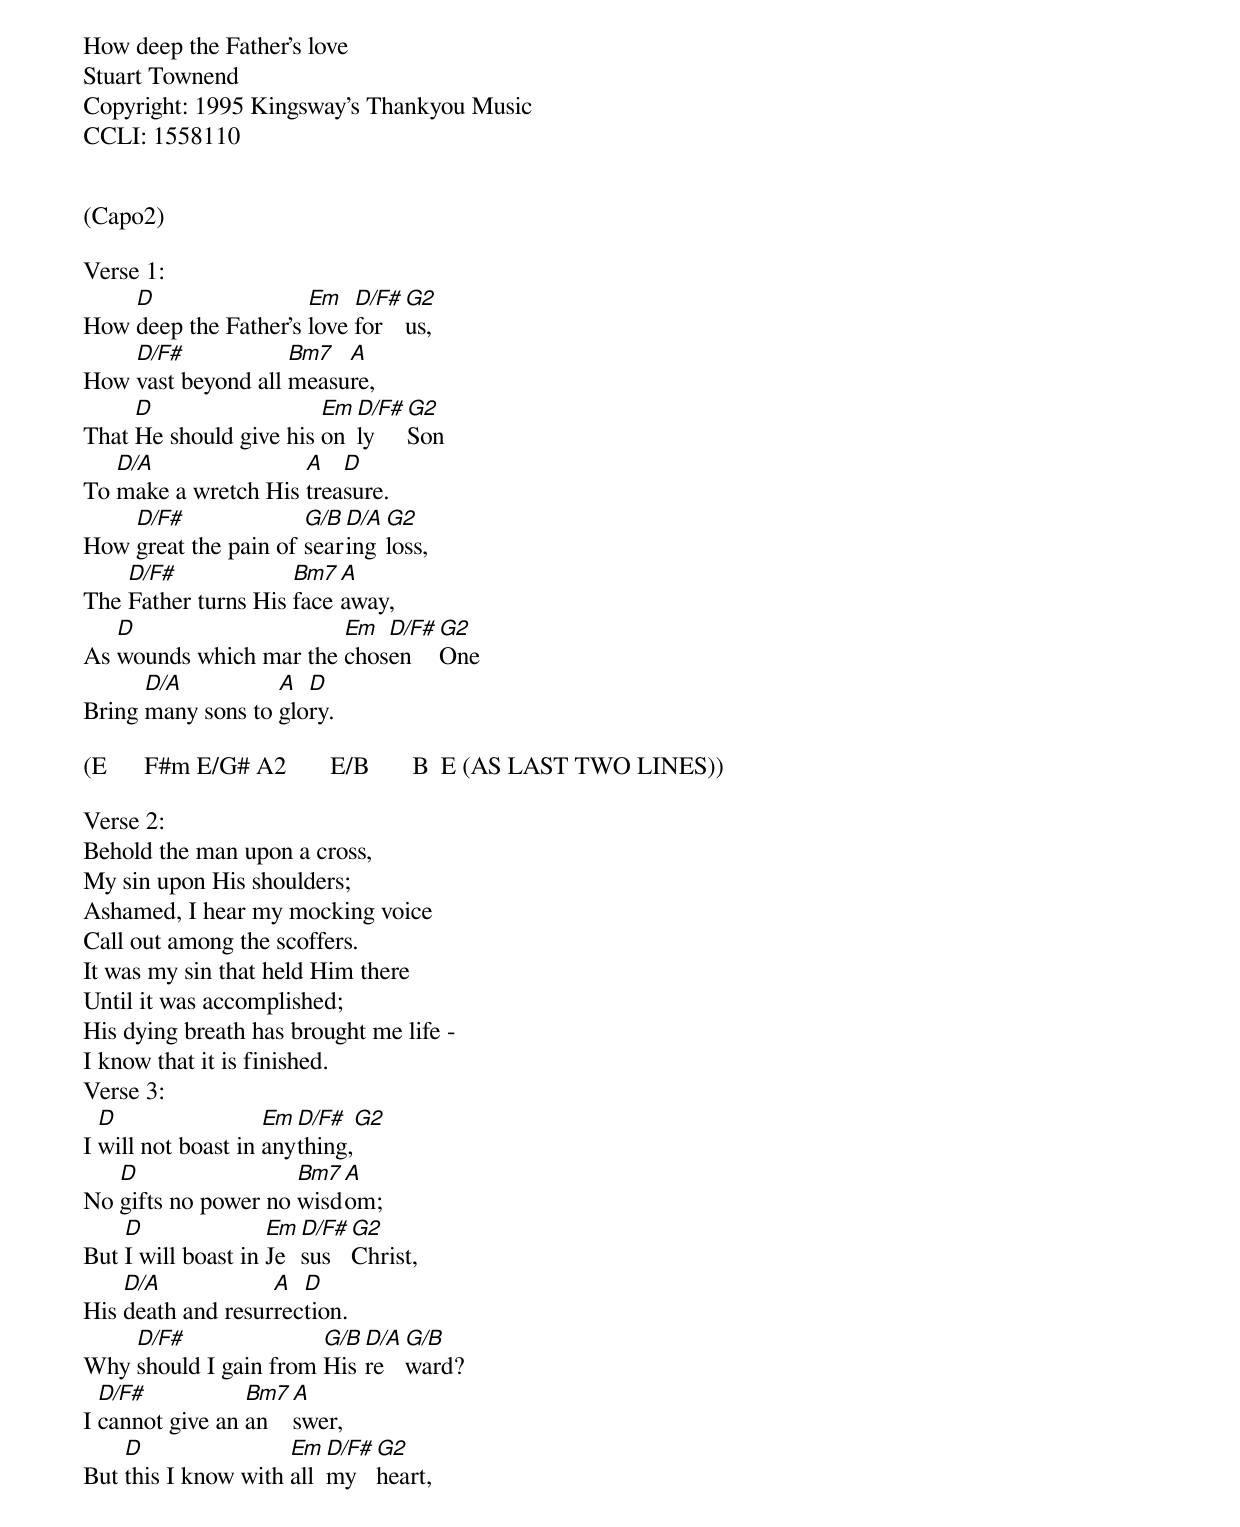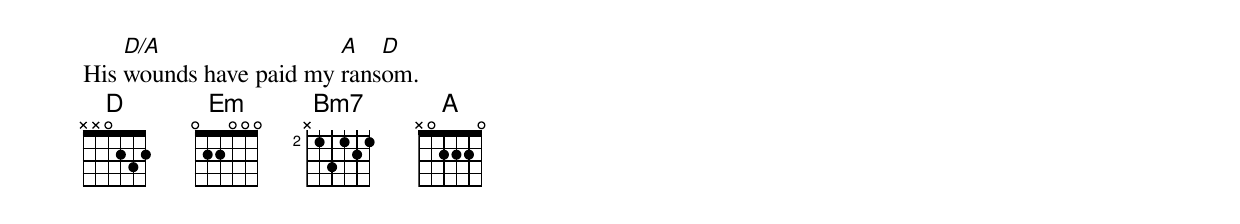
How deep the Father's love
Stuart Townend
Copyright: 1995 Kingsway's Thankyou Music
CCLI: 1558110


(Capo2)

Verse 1:
How [D]deep the Father's [Em]love [D/F#]for  [G2]us,
How [D/F#]vast beyond all [Bm7]measu[A]re,
That [D]He should give his [Em]on[D/F#]ly [G2]Son
To [D/A]make a wretch His [A]trea[D]sure.
How [D/F#]great the pain of [G/B]sear[D/A]ing [G2]loss,
The [D/F#]Father turns His [Bm7]face [A]away,
As [D]wounds which mar the [Em]chos[D/F#]en [G2]One
Bring [D/A]many sons to [A]glo[D]ry.

(E      F#m E/G# A2       E/B       B  E (AS LAST TWO LINES))

Verse 2:
Behold the man upon a cross,
My sin upon His shoulders;
Ashamed, I hear my mocking voice
Call out among the scoffers.
It was my sin that held Him there
Until it was accomplished;
His dying breath has brought me life -
I know that it is finished.
Verse 3:
I [D]will not boast in [Em]any[D/F#]thing,[G2]
No [D]gifts no power no [Bm7]wisd[A]om;
But [D]I will boast in [Em]Je[D/F#]sus [G2]Christ,
His [D/A]death and resur[A]rec[D]tion.
Why [D/F#]should I gain from [G/B]His [D/A]re[G/B]ward?
I [D/F#]cannot give an [Bm7]an[A]swer,
But [D]this I know with [Em]all [D/F#]my [G2]heart,
His [D/A]wounds have paid my [A]rans[D]om.
